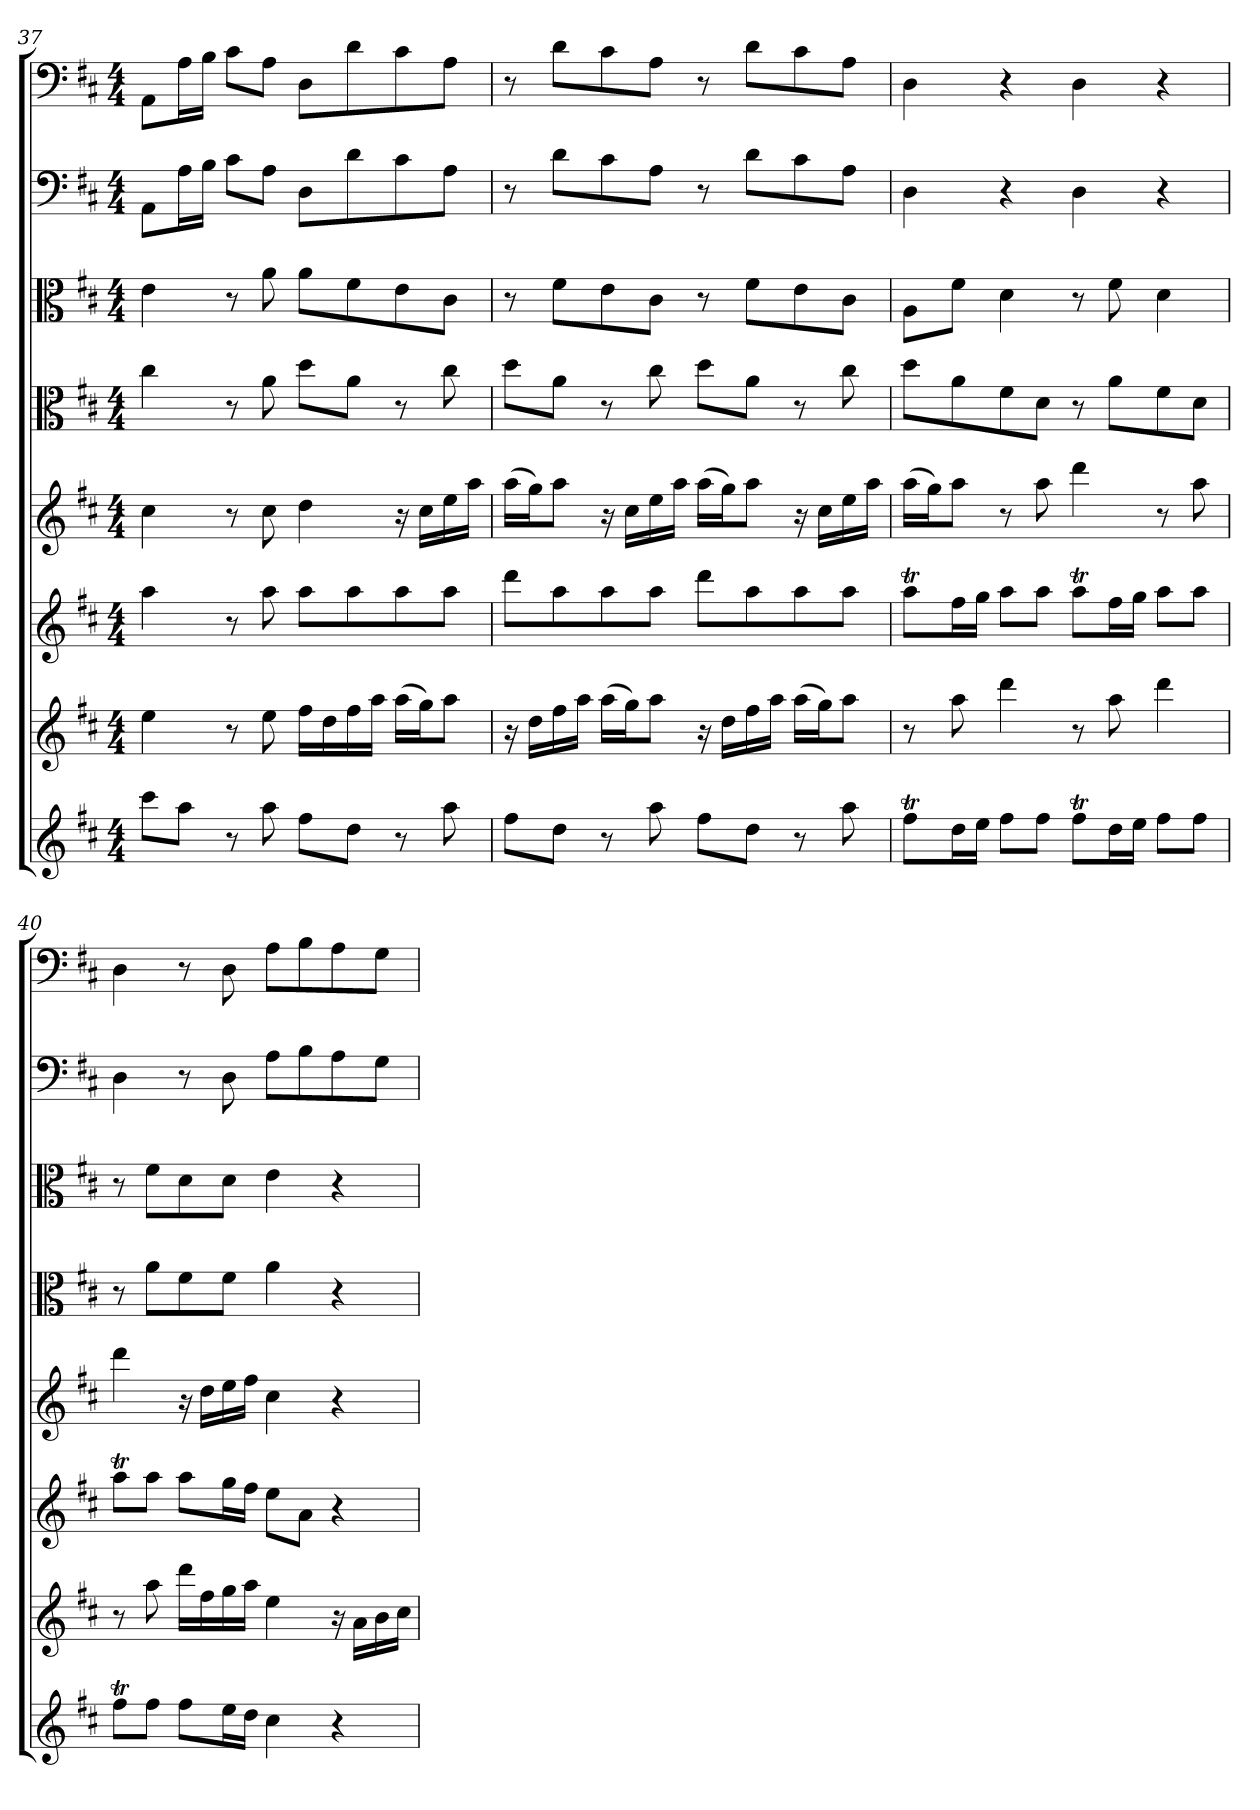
**kern	**kern	**kern	**kern	**kern	**kern	**kern	**kern
*part8	*part7	*part6	*part5	*part4	*part3	*part2	*part1
*staff8	*staff7	*staff6	*staff5	*staff4	*staff3	*staff2	*staff1
*clefG2	*clefG2	*clefG2	*clefG2	*clefC3	*clefC3	*clefF4	*clefF4
*k[f#c#]	*k[f#c#]	*k[f#c#]	*k[f#c#]	*k[f#c#]	*k[f#c#]	*k[f#c#]	*k[f#c#]
*b:	*b:	*b:	*b:	*b:	*b:	*b:	*b:
*M4/4	*M4/4	*M4/4	*M4/4	*M4/4	*M4/4	*M4/4	*M4/4
=37	=37	=37	=37	=37	=37	=37	=37
8ccc#\L	4ee\	4aa\	4cc#\	4cc#\	4e\	8AA\L	8AA\L
8aa\J	.	.	.	.	.	16A\L	16A\L
.	.	.	.	.	.	16B\JJ	16B\JJ
8r	8r	8r	8r	8r	8r	8c#\L	8c#\L
8aa\	8ee\	8aa\	8cc#\	8a\	8a\	8A\J	8A\J
8ff#\L	16ff#\LL	8aa\L	4dd\	8dd\L	8a\L	8D\L	8D\L
.	16dd\	.	.	.	.	.	.
8dd\J	16ff#\	8aa\	.	8a\J	8f#\	8d\	8d\
.	16aa\JJ	.	.	.	.	.	.
8r	(16aa\LL	8aa\	16r	8r	8e\	8c#\	8c#\
.	16gg\J)	.	16cc#\LL	.	.	.	.
8aa\	8aa\J	8aa\J	16ee\	8cc#\	8c#\J	8A\J	8A\J
.	.	.	16aa\JJ	.	.	.	.
=38	=38	=38	=38	=38	=38	=38	=38
8ff#\L	16r	8ddd\L	(16aa\LL	8dd\L	8r	8r	8r
.	16dd\LL	.	16gg\J)	.	.	.	.
8dd\J	16ff#\	8aa\	8aa\J	8a\J	8f#\L	8d\L	8d\L
.	16aa\JJ	.	.	.	.	.	.
8r	(16aa\LL	8aa\	16r	8r	8e\	8c#\	8c#\
.	16gg\J)	.	16cc#\LL	.	.	.	.
8aa\	8aa\J	8aa\J	16ee\	8cc#\	8c#\J	8A\J	8A\J
.	.	.	16aa\JJ	.	.	.	.
8ff#\L	16r	8ddd\L	(16aa\LL	8dd\L	8r	8r	8r
.	16dd\LL	.	16gg\J)	.	.	.	.
8dd\J	16ff#\	8aa\	8aa\J	8a\J	8f#\L	8d\L	8d\L
.	16aa\JJ	.	.	.	.	.	.
8r	(16aa\LL	8aa\	16r	8r	8e\	8c#\	8c#\
.	16gg\J)	.	16cc#\LL	.	.	.	.
8aa\	8aa\J	8aa\J	16ee\	8cc#\	8c#\J	8A\J	8A\J
.	.	.	16aa\JJ	.	.	.	.
=39	=39	=39	=39	=39	=39	=39	=39
8ff#t\L	8r	8aaT\L	(16aa\LL	8dd\L	8A\L	4D\	4D\
.	.	.	16gg\J)	.	.	.	.
16dd\L	8aa\	16ff#\L	8aa\J	8a\	8f#\J	.	.
16ee\JJ	.	16gg\JJ	.	.	.	.	.
8ff#\L	4ddd\	8aa\L	8r	8f#\	4d\	4r	4r
8ff#\J	.	8aa\J	8aa\	8d\J	.	.	.
8ff#t\L	8r	8aaT\L	4ddd\	8r	8r	4D\	4D\
16dd\L	8aa\	16ff#\L	.	8a\L	8f#\	.	.
16ee\JJ	.	16gg\JJ	.	.	.	.	.
8ff#\L	4ddd\	8aa\L	8r	8f#\	4d\	4r	4r
8ff#\J	.	8aa\J	8aa\	8d\J	.	.	.
=40	=40	=40	=40	=40	=40	=40	=40
8ff#t\L	8r	8aaT\L	4ddd\	8r	8r	4D\	4D\
8ff#\J	8aa\	8aa\J	.	8a\L	8f#\L	.	.
8ff#\L	16ddd\LL	8aa\L	16r	8f#\	8d\	8r	8r
.	16ff#\	.	16dd\LL	.	.	.	.
16ee\L	16gg\	16gg\L	16ee\	8f#\J	8d\J	8D\	8D\
16dd\JJ	16aa\JJ	16ff#\JJ	16ff#\JJ	.	.	.	.
4cc#\	4ee\	8ee\L	4cc#\	4a\	4e\	8A\L	8A\L
.	.	8a\J	.	.	.	8B\	8B\
4r	16r	4r	4r	4r	4r	8A\	8A\
.	16a\LL	.	.	.	.	.	.
.	16b\	.	.	.	.	8G\J	8G\J
.	16cc#\JJ	.	.	.	.	.	.
=	=	=	=	=	=	=	=
*-	*-	*-	*-	*-	*-	*-	*-
